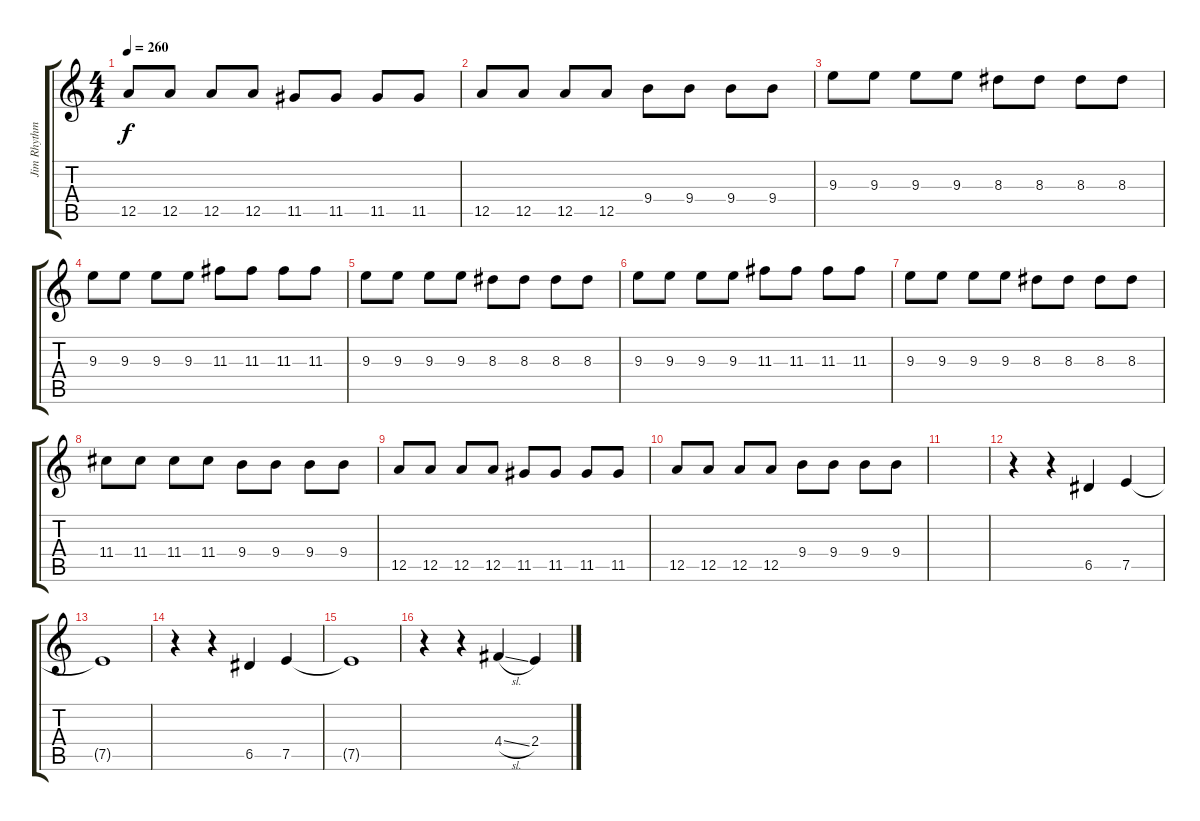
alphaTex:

\track ("Jim Rhythm 1" "Jim Rhythm") {instrument distortionguitar}
\staff {score tabs}
\tuning (E4 B3 G3 D3 A2 E2) {hide}
\ts (4 4)
\tempo 260
\clef g2
\ks c
12.5.8{dy f} 12.5.8 12.5.8 12.5.8 11.5.8 11.5.8 11.5.8 11.5.8 |
12.5.8 12.5.8 12.5.8 12.5.8 9.4.8 9.4.8 9.4.8 9.4.8 |
9.3.8 9.3.8 9.3.8 9.3.8 8.3.8 8.3.8 8.3.8 8.3.8 |
9.3.8 9.3.8 9.3.8 9.3.8 11.3.8 11.3.8 11.3.8 11.3.8 |
9.3.8 9.3.8 9.3.8 9.3.8 8.3.8 8.3.8 8.3.8 8.3.8 |
9.3.8 9.3.8 9.3.8 9.3.8 11.3.8 11.3.8 11.3.8 11.3.8 |
9.3.8 9.3.8 9.3.8 9.3.8 8.3.8 8.3.8 8.3.8 8.3.8 |
11.4.8 11.4.8 11.4.8 11.4.8 9.4.8 9.4.8 9.4.8 9.4.8 |
12.5.8 12.5.8 12.5.8 12.5.8 11.5.8 11.5.8 11.5.8 11.5.8 |
12.5.8 12.5.8 12.5.8 12.5.8 9.4.8 9.4.8 9.4.8 9.4.8 |
|
r.4 r.4 6.5.4 7.5.4 |
7.5{t}.1 |
r.4 r.4 6.5.4 7.5.4 |
7.5{t}.1 |
r.4 r.4 4.4{sl}.4 2.4.4
